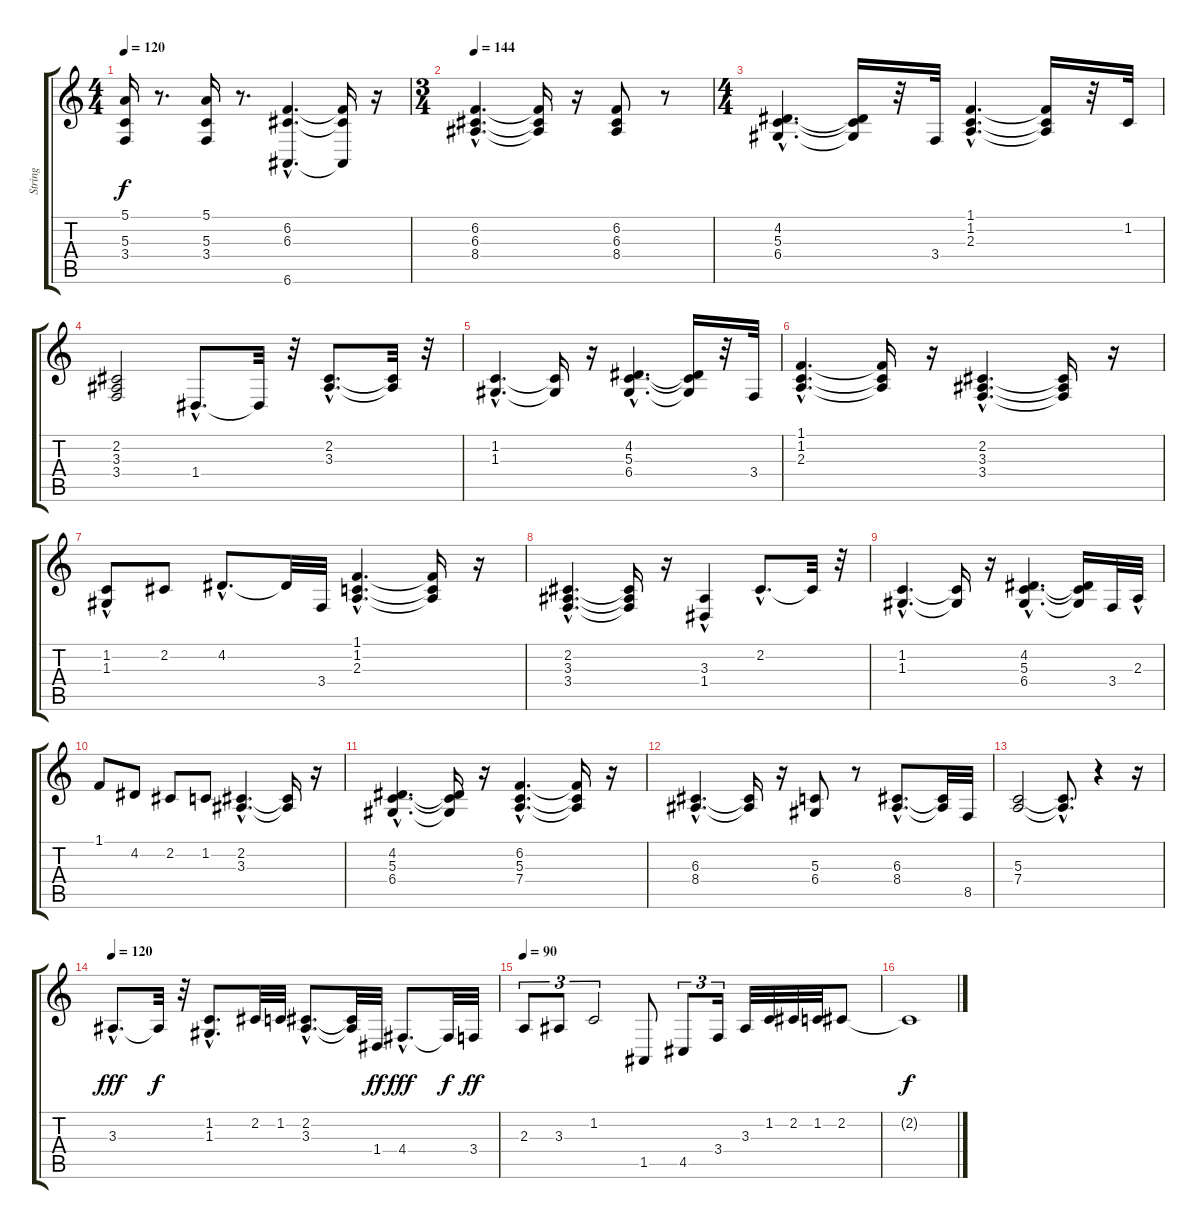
\track ("String" "String") {instrument harpsichord}
\staff {score tabs}
\tuning (E4 B3 G3 D3 A2 E2) {hide}
\ts (4 4)
\tempo 120
\clef g2
\ks c
(5.1 5.3 3.4).16{dy f} r.8{d} (5.1 5.3 3.4).16 r.8{d} (6.2{hac} 6.3{hac} 6.6{hac}).4{d} (6.2{t} 6.3{t} 6.6{t}).16 r.16 |
\ts (3 4)
\tempo 144
(6.2{hac} 6.3{hac} 8.4{hac}).4{d} (6.2{t} 6.3{t} 8.4{t}).16 r.16 (6.2 6.3 8.4).8 r.8 |
\ts (4 4)
(4.2{hac} 5.3{hac} 6.4{hac}).4{d} (4.2{t} 5.3{t} 6.4{t}).16 r.32 3.4.32 (1.1{hac} 1.2{hac} 2.3{hac}).4{d} (1.1{t} 1.2{t} 2.3{t}).16 r.32 1.2.32 |
(2.2 3.3 3.4).2 1.4{hac}.8{d} 1.4{t}.32 r.32 (2.2{hac} 3.3{hac}).8{d} (2.2{t} 3.3{t}).32 r.32 |
(1.2{hac} 1.3{hac}).4{d} (1.2{t} 1.3{t}).16 r.16 (4.2{hac} 5.3{hac} 6.4{hac}).4{d} (4.2{t} 5.3{t} 6.4{t}).16 r.32 3.4.32 |
(1.1{hac} 1.2{hac} 2.3{hac}).4{d} (1.1{t} 1.2{t} 2.3{t}).16 r.16 (2.2{hac} 3.3{hac} 3.4{hac}).4{d} (2.2{t} 3.3{t} 3.4{t}).16 r.16 |
(1.2 1.3{hac}).8 2.2.8 4.2{hac}.8{d} 4.2{t}.32 3.4.32 (1.1{hac} 1.2{hac} 2.3{hac}).4{d} (1.1{t} 1.2{t} 2.3{t}).16 r.16 |
(2.2{hac} 3.3{hac} 3.4{hac}).4{d} (2.2{t} 3.3{t} 3.4{t}).16 r.16 (3.3{hac} 1.4{hac}).4 2.2{hac}.8{d} 2.2{t}.32 r.32 |
(1.2{hac} 1.3{hac}).4{d} (1.2{t} 1.3{t}).16 r.16 (4.2{hac} 5.3{hac} 6.4{hac}).4{d} (4.2{t} 5.3{t} 6.4{t}).16 3.4.32 2.3{hac}.32 |
1.1.8 4.2.8 2.2.8 1.2.8 (2.2{hac} 3.3{hac}).4{d} (2.2{t} 3.3{t}).16 r.16 |
(4.2{hac} 5.3{hac} 6.4{hac}).4{d} (4.2{t} 5.3{t} 6.4{t}).16 r.16 (6.2{hac} 5.3{hac} 7.4{hac}).4{d} (6.2{t} 5.3{t} 7.4{t}).16 r.16 |
(6.3{hac} 8.4{hac}).4{d} (6.3{t} 8.4{t}).16 r.16 (5.3 6.4).8 r.8 (6.3{hac} 8.4{hac}).8{d} (6.3{t} 8.4{t}).32 8.5.32 |
(5.3 7.4).2 (5.3{hac t} 7.4{hac t}).8{d} r.4 r.16 |
\tempo 120
3.3{hac}.8{d dy fff} 3.3{t}.32{dy f} r.32 (1.2{hac} 1.3{hac}).8{d} 2.2.32 1.2.32 (2.2{hac} 3.3{hac}).8{d} (2.2{t} 3.3{t}).32 1.4.32{dy ff} 4.4{hac}.8{d dy fff} 4.4{t}.32{dy f} 3.4.32{dy ff} |
\tempo 90
2.3.8{tu (3 2)} 3.3.8{tu (3 2)} 1.2.2{tu (3 2)} 1.5.8 4.5.8{tu (3 2)} 3.4.16{tu (3 2)} 3.3.32 1.2.32 2.2.32 1.2.32 2.2.8 |
2.2{t}.1{dy f}
